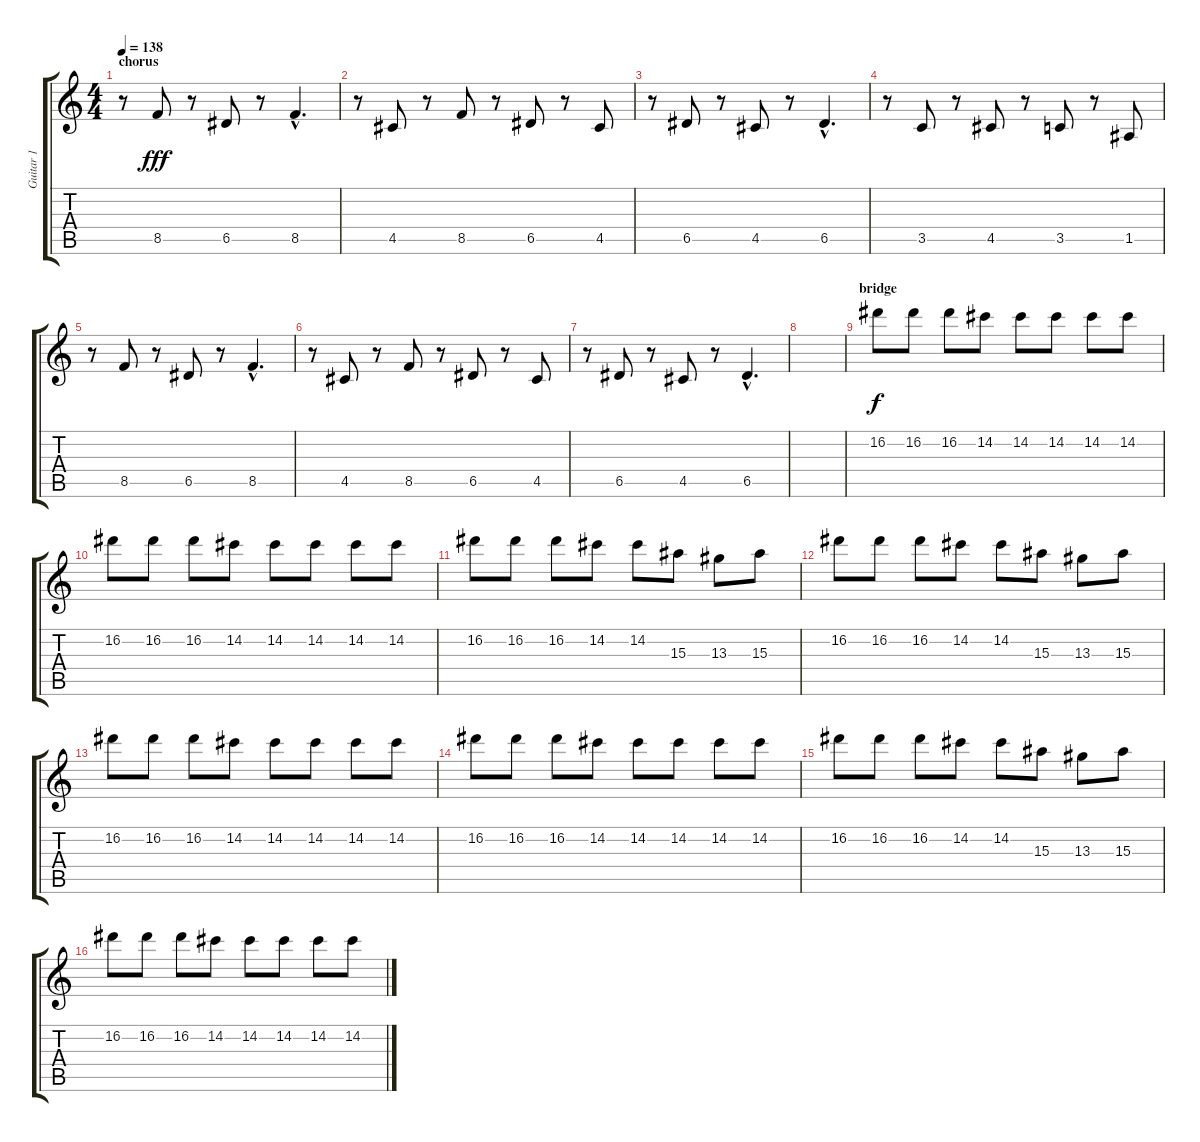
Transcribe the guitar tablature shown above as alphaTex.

\track ("Guitar 1" "Guitar 1") {instrument distortionguitar}
\staff {score tabs}
\tuning (E4 B3 G3 D3 A2 E2) {hide}
\ts (4 4)
\section ("" "chorus")
\tempo 138
\clef g2
\ks c
r.8{dy f} 8.5.8{dy fff} r.8 6.5.8 r.8 8.5{hac}.4{d} |
r.8 4.5.8 r.8 8.5.8 r.8 6.5.8 r.8 4.5.8 |
r.8 6.5.8 r.8 4.5.8 r.8 6.5{hac}.4{d} |
r.8 3.5.8 r.8 4.5.8 r.8 3.5.8 r.8 1.5.8 |
r.8 8.5.8 r.8 6.5.8 r.8 8.5{hac}.4{d} |
r.8 4.5.8 r.8 8.5.8 r.8 6.5.8 r.8 4.5.8 |
r.8 6.5.8 r.8 4.5.8 r.8 6.5{hac}.4{d} |
|
\section ("" "bridge")
16.2.8{dy f} 16.2.8 16.2.8 14.2.8 14.2.8 14.2.8 14.2.8 14.2.8 |
16.2.8 16.2.8 16.2.8 14.2.8 14.2.8 14.2.8 14.2.8 14.2.8 |
16.2.8 16.2.8 16.2.8 14.2.8 14.2.8 15.3.8 13.3.8 15.3.8 |
16.2.8 16.2.8 16.2.8 14.2.8 14.2.8 15.3.8 13.3.8 15.3.8 |
16.2.8 16.2.8 16.2.8 14.2.8 14.2.8 14.2.8 14.2.8 14.2.8 |
16.2.8 16.2.8 16.2.8 14.2.8 14.2.8 14.2.8 14.2.8 14.2.8 |
16.2.8 16.2.8 16.2.8 14.2.8 14.2.8 15.3.8 13.3.8 15.3.8 |
16.2.8 16.2.8 16.2.8 14.2.8 14.2.8 14.2.8 14.2.8 14.2.8
